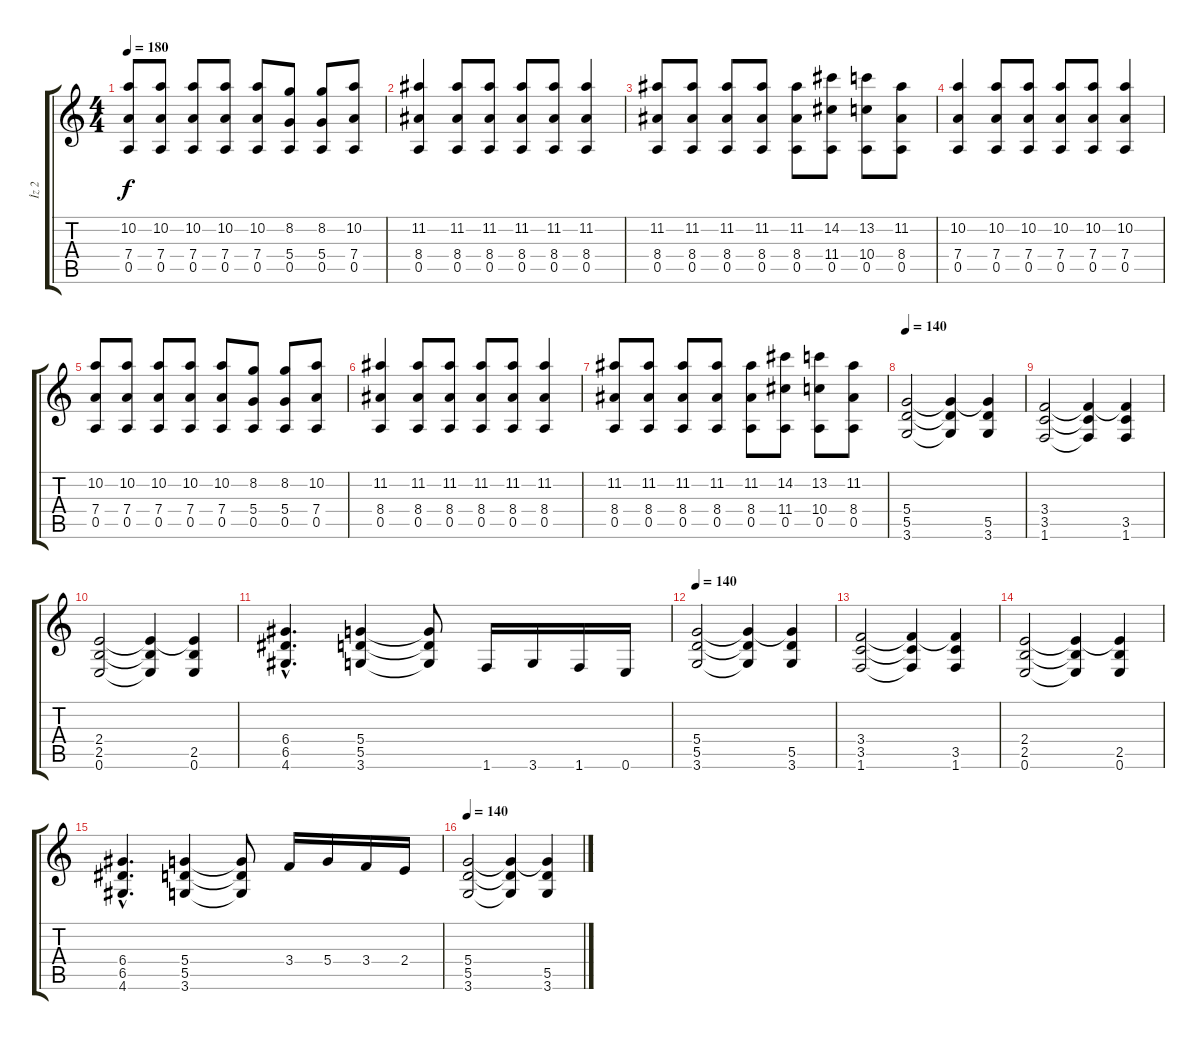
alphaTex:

\track ("İz 2" "İz 2") {instrument overdrivenguitar}
\staff {score tabs}
\tuning (E4 B3 G3 D3 A2 E2) {hide}
\ts (4 4)
\tempo 180
\clef g2
\ks c
(10.2 7.4 0.5).8{dy f} (10.2 7.4 0.5).8 (10.2 7.4 0.5).8 (10.2 7.4 0.5).8 (10.2 7.4 0.5).8 (8.2 5.4 0.5).8 (8.2 5.4 0.5).8 (10.2 7.4 0.5).8 |
(11.2 8.4 0.5).4 (11.2 8.4 0.5).8 (11.2 8.4 0.5).8 (11.2 8.4 0.5).8 (11.2 8.4 0.5).8 (11.2 8.4 0.5).4 |
(11.2 8.4 0.5).8 (11.2 8.4 0.5).8 (11.2 8.4 0.5).8 (11.2 8.4 0.5).8 (11.2 8.4 0.5).8 (14.2 11.4 0.5).8 (13.2 10.4 0.5).8 (11.2 8.4 0.5).8 |
(10.2 7.4 0.5).4 (10.2 7.4 0.5).8 (10.2 7.4 0.5).8 (10.2 7.4 0.5).8 (10.2 7.4 0.5).8 (10.2 7.4 0.5).4 |
(10.2 7.4 0.5).8 (10.2 7.4 0.5).8 (10.2 7.4 0.5).8 (10.2 7.4 0.5).8 (10.2 7.4 0.5).8 (8.2 5.4 0.5).8 (8.2 5.4 0.5).8 (10.2 7.4 0.5).8 |
(11.2 8.4 0.5).4 (11.2 8.4 0.5).8 (11.2 8.4 0.5).8 (11.2 8.4 0.5).8 (11.2 8.4 0.5).8 (11.2 8.4 0.5).4 |
(11.2 8.4 0.5).8 (11.2 8.4 0.5).8 (11.2 8.4 0.5).8 (11.2 8.4 0.5).8 (11.2 8.4 0.5).8 (14.2 11.4 0.5).8 (13.2 10.4 0.5).8 (11.2 8.4 0.5).8 |
\tempo 140
(5.4 5.5 3.6).2 (5.4{t} 5.5{t} 3.6{t}).4 (5.4{t} 5.5 3.6).4 |
(3.4 3.5 1.6).2 (3.4{t} 3.5{t} 1.6{t}).4 (3.4{t} 3.5 1.6).4 |
(2.4 2.5 0.6).2 (2.4{t} 2.5{t} 0.6{t}).4 (2.4{t} 2.5 0.6).4 |
(6.4{hac} 6.5{hac} 4.6{hac}).4{d} (5.4 5.5 3.6).4 (5.4{t} 5.5{t} 3.6{t}).8 1.6.16 3.6.16 1.6.16 0.6.16 |
\tempo 140
(5.4 5.5 3.6).2 (5.4{t} 5.5{t} 3.6{t}).4 (5.4{t} 5.5 3.6).4 |
(3.4 3.5 1.6).2 (3.4{t} 3.5{t} 1.6{t}).4 (3.4{t} 3.5 1.6).4 |
(2.4 2.5 0.6).2 (2.4{t} 2.5{t} 0.6{t}).4 (2.4{t} 2.5 0.6).4 |
(6.4{hac} 6.5{hac} 4.6{hac}).4{d} (5.4 5.5 3.6).4 (5.4{t} 5.5{t} 3.6{t}).8 3.4.16 5.4.16 3.4.16 2.4.16 |
\tempo 140
(5.4 5.5 3.6).2 (5.4{t} 5.5{t} 3.6{t}).4 (5.4{t} 5.5 3.6).4
